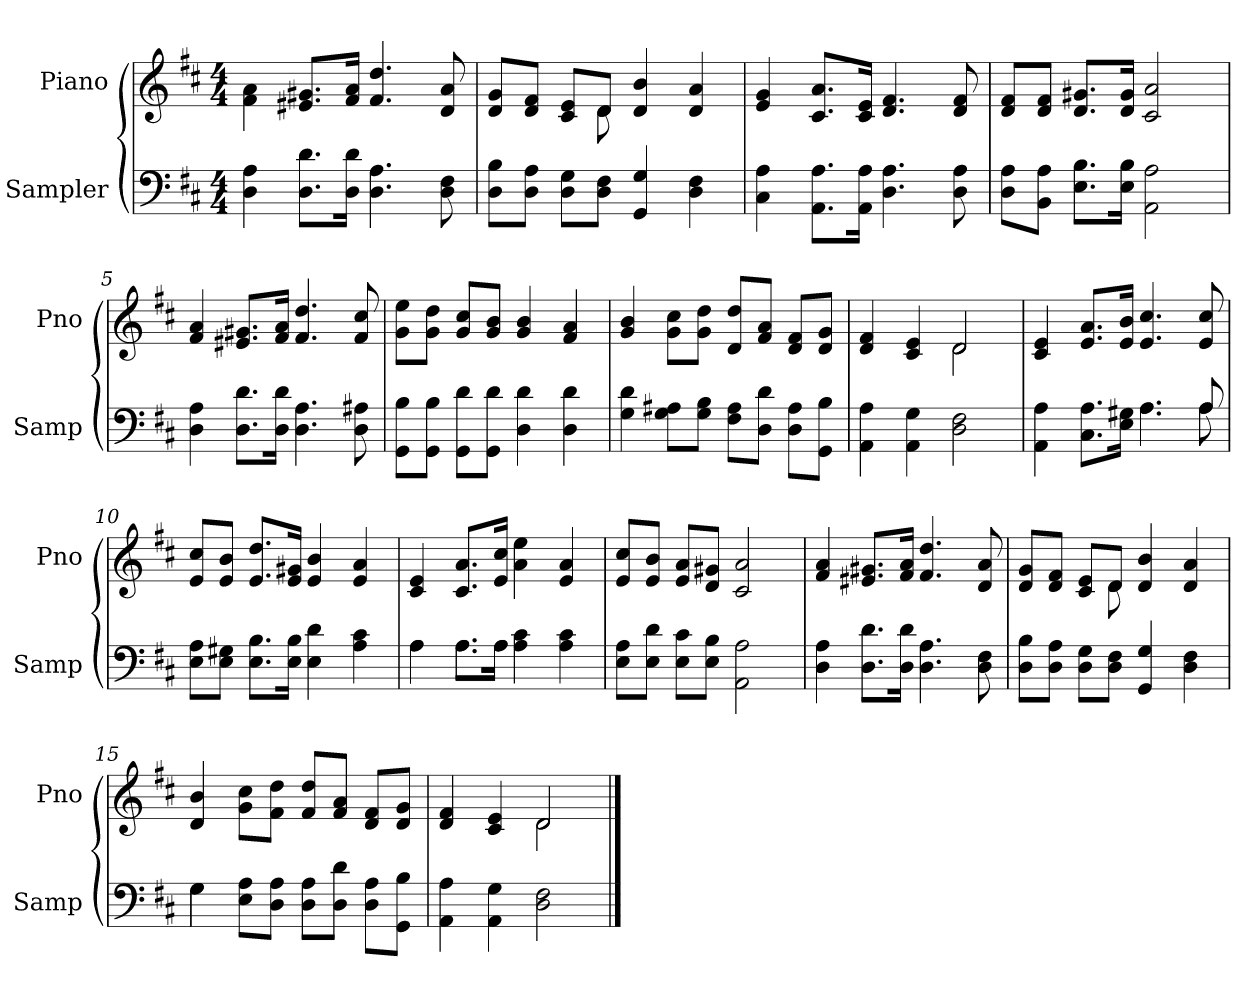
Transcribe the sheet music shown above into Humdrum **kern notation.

**kern	**kern
*part2	*part1
*staff2	*staff1
*I"Sampler	*I"Piano
*I'Samp	*I'Pno
*clefF4	*clefG2
*k[f#c#]	*k[f#c#]
*D:	*D:
*M4/4	*M4/4
=1	=1
4D 4A	4f#\ 4a\
8.D\ 8.d\L	8.e#X/ 8.g#X/L
16D\ 16d\Jk	16f#/ 16a/Jk
4.D 4.A	4.f# 4.dd
8D 8F#	8d 8a
=2	=2
*	*^
8D\ 8B\L	8d/ 8g/L	4.ryy
8D\ 8A\J	8d/ 8f#/J	.
8D\ 8G\L	8c#/ 8e/L	.
8D\ 8F#\J	8d/J	8d
4GG 4G	4d 4b	2ryy
4D 4F#	4d 4a	.
*	*v	*v
=3	=3
4C# 4A	4e 4g
8.AA\ 8.A\L	8.c#/ 8.a/L
16AA\ 16A\Jk	16c#/ 16e/Jk
4.D 4.A	4.d 4.f#
8D 8A	8d 8f#
=4	=4
8D\ 8A\L	8d/ 8f#/L
8BB\ 8A\J	8d/ 8f#/J
8.E\ 8.B\L	8.d/ 8.g#X/L
16E\ 16B\Jk	16d/ 16g#/Jk
2AA 2A	2c# 2a
=5	=5
4D 4A	4f# 4a
8.D\ 8.d\L	8.e#X/ 8.g#X/L
16D\ 16d\Jk	16f#/ 16a/Jk
4.D 4.A	4.f# 4.dd
8D 8A#X	8f# 8cc#
=6	=6
8GG\ 8B\L	8g\ 8ee\L
8GG\ 8B\J	8g\ 8dd\J
8GG\ 8d\L	8g/ 8cc#/L
8GG\ 8d\J	8g/ 8b/J
4D 4d	4g 4b
4D 4d	4f# 4a
=7	=7
4G 4d	4g 4b
8G\ 8A#X\L	8g\ 8cc#\L
8G\ 8B\J	8g\ 8dd\J
8F#\ 8A#\L	8d/ 8dd/L
8D\ 8d\J	8f#/ 8a/J
8D\ 8A#\L	8d/ 8f#/L
8GG\ 8B\J	8d/ 8g/J
=8	=8
*	*^
4AA 4A	4d 4f#	2ryy
4AA 4G	4c# 4e	.
2D 2F#	2d/	2d
*	*v	*v
=9	=9
*^	*
4AA 4A	2ryy	4c# 4e
8.C#\ 8.A\L	.	8.e/ 8.a/L
16E\ 16G#X\Jk	.	16e/ 16b/Jk
4.A\	4.A	4.e 4.cc#
8A/	8A	8e 8cc#
*v	*v	*
=10	=10
8E\ 8A\L	8e/ 8cc#/L
8E\ 8G#X\J	8e/ 8b/J
8.E\ 8.B\L	8.e/ 8.dd/L
16E\ 16B\Jk	16e/ 16g#X/Jk
4E 4d	4e 4b
4A 4c#	4e 4a
=11	=11
*^	*
4A\	4A	4c# 4e
8.A\L	8.A\L	8.c#/ 8.a/L
16A\Jk	16A\Jk	16e/ 16cc#/Jk
4A 4c#	2ryy	4a 4ee
4A 4c#	.	4e 4a
*v	*v	*
=12	=12
8E\ 8A\L	8e/ 8cc#/L
8E\ 8d\J	8e/ 8b/J
8E\ 8c#\L	8e/ 8a/L
8E\ 8B\J	8d/ 8g#X/J
2AA 2A	2c# 2a
=13	=13
4D 4A	4f# 4a
8.D\ 8.d\L	8.e#X/ 8.g#X/L
16D\ 16d\Jk	16f#/ 16a/Jk
4.D 4.A	4.f# 4.dd
8D 8F#	8d 8a
=14	=14
*	*^
8D\ 8B\L	8d/ 8g/L	4.ryy
8D\ 8A\J	8d/ 8f#/J	.
8D\ 8G\L	8c#/ 8e/L	.
8D\ 8F#\J	8d/J	8d
4GG 4G	4d 4b	2ryy
4D 4F#	4d 4a	.
*	*v	*v
=15	=15
*^	*
4G\	4G	4d 4b
8E\ 8A\L	2.ryy	8g\ 8cc#\L
8D\ 8A\J	.	8f#\ 8dd\J
8D\ 8A\L	.	8f#/ 8dd/L
8D\ 8d\J	.	8f#/ 8a/J
8D\ 8A\L	.	8d/ 8f#/L
8GG\ 8B\J	.	8d/ 8g/J
*v	*v	*
=16	=16
*	*^
4AA 4A	4d 4f#	2ryy
4AA 4G	4c# 4e	.
2D 2F#	2d/	2d
*	*v	*v
==	==
*-	*-
